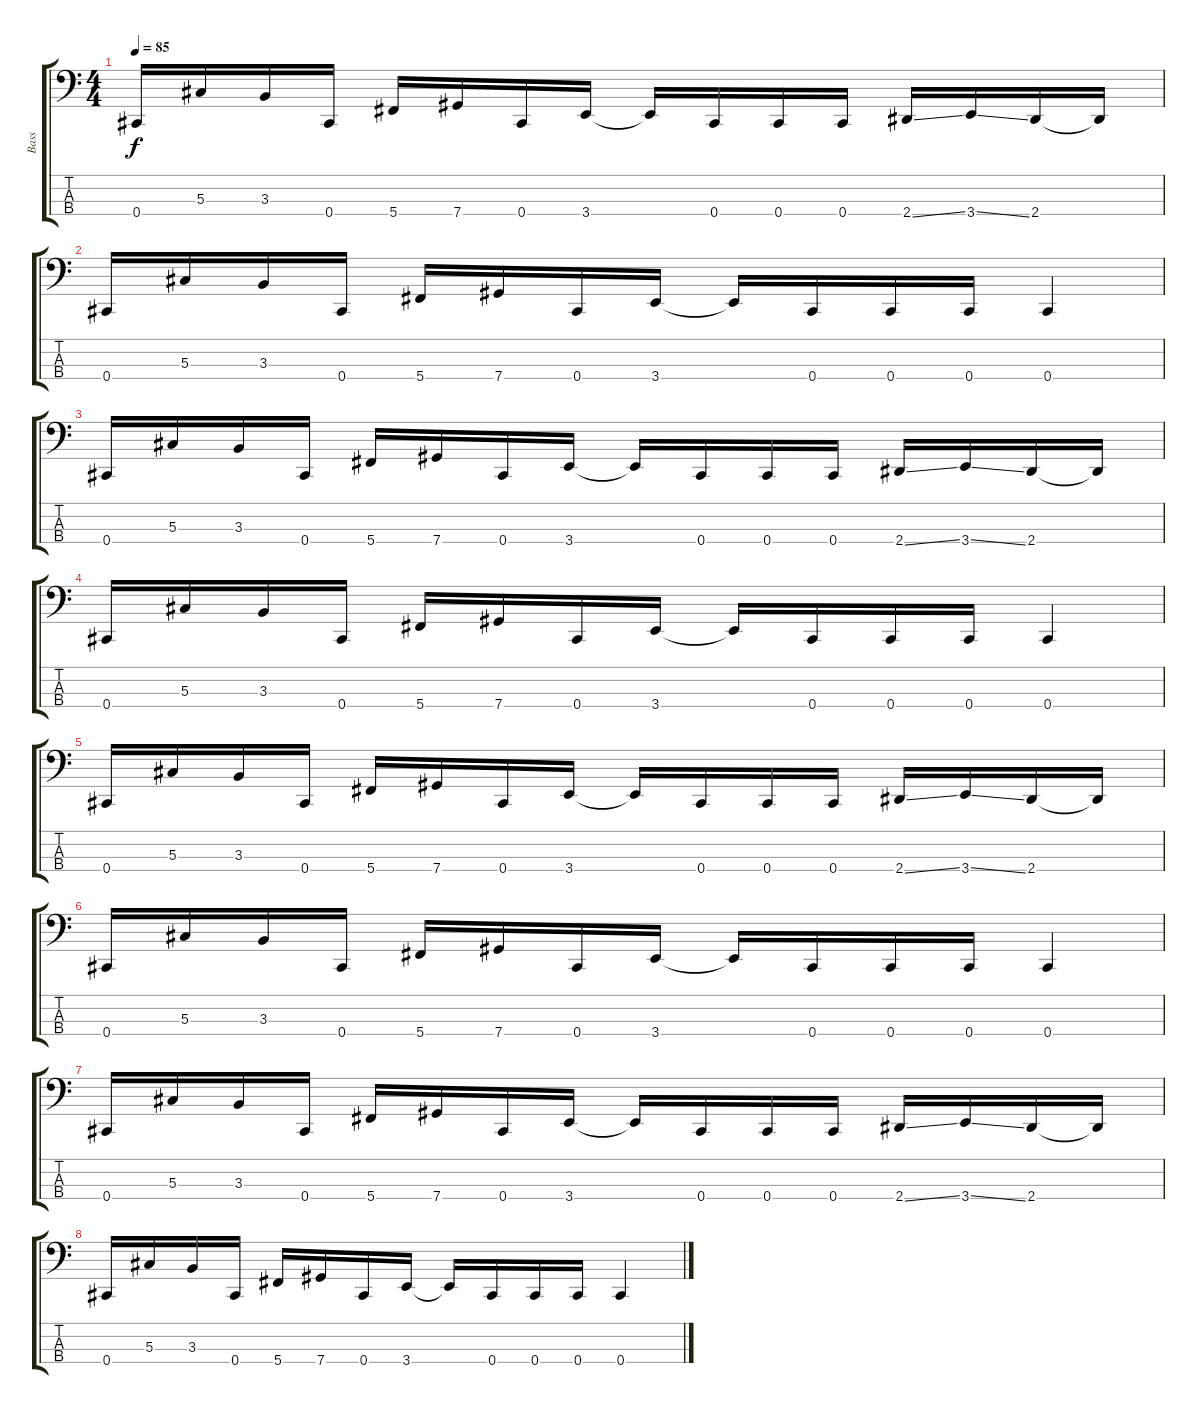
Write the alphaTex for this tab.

\track ("Bass" "Bass") {instrument electricbasspick}
\staff {score tabs}
\tuning (Gb2 Db2 Ab1 Db1) {hide}
\ts (4 4)
\tempo 85
\clef f4
\ks c
0.4.16{dy f} 5.3.16 3.3.16 0.4.16 5.4.16 7.4.16 0.4.16 3.4.16 3.4{t}.16 0.4.16 0.4.16 0.4.16 2.4{ss}.16 3.4{ss}.16 2.4.16 2.4{t}.16 |
0.4.16 5.3.16 3.3.16 0.4.16 5.4.16 7.4.16 0.4.16 3.4.16 3.4{t}.16 0.4.16 0.4.16 0.4.16 0.4.4 |
0.4.16 5.3.16 3.3.16 0.4.16 5.4.16 7.4.16 0.4.16 3.4.16 3.4{t}.16 0.4.16 0.4.16 0.4.16 2.4{ss}.16 3.4{ss}.16 2.4.16 2.4{t}.16 |
0.4.16 5.3.16 3.3.16 0.4.16 5.4.16 7.4.16 0.4.16 3.4.16 3.4{t}.16 0.4.16 0.4.16 0.4.16 0.4.4 |
0.4.16 5.3.16 3.3.16 0.4.16 5.4.16 7.4.16 0.4.16 3.4.16 3.4{t}.16 0.4.16 0.4.16 0.4.16 2.4{ss}.16 3.4{ss}.16 2.4.16 2.4{t}.16 |
0.4.16 5.3.16 3.3.16 0.4.16 5.4.16 7.4.16 0.4.16 3.4.16 3.4{t}.16 0.4.16 0.4.16 0.4.16 0.4.4 |
0.4.16 5.3.16 3.3.16 0.4.16 5.4.16 7.4.16 0.4.16 3.4.16 3.4{t}.16 0.4.16 0.4.16 0.4.16 2.4{ss}.16 3.4{ss}.16 2.4.16 2.4{t}.16 |
0.4.16 5.3.16 3.3.16 0.4.16 5.4.16 7.4.16 0.4.16 3.4.16 3.4{t}.16 0.4.16 0.4.16 0.4.16 0.4.4
